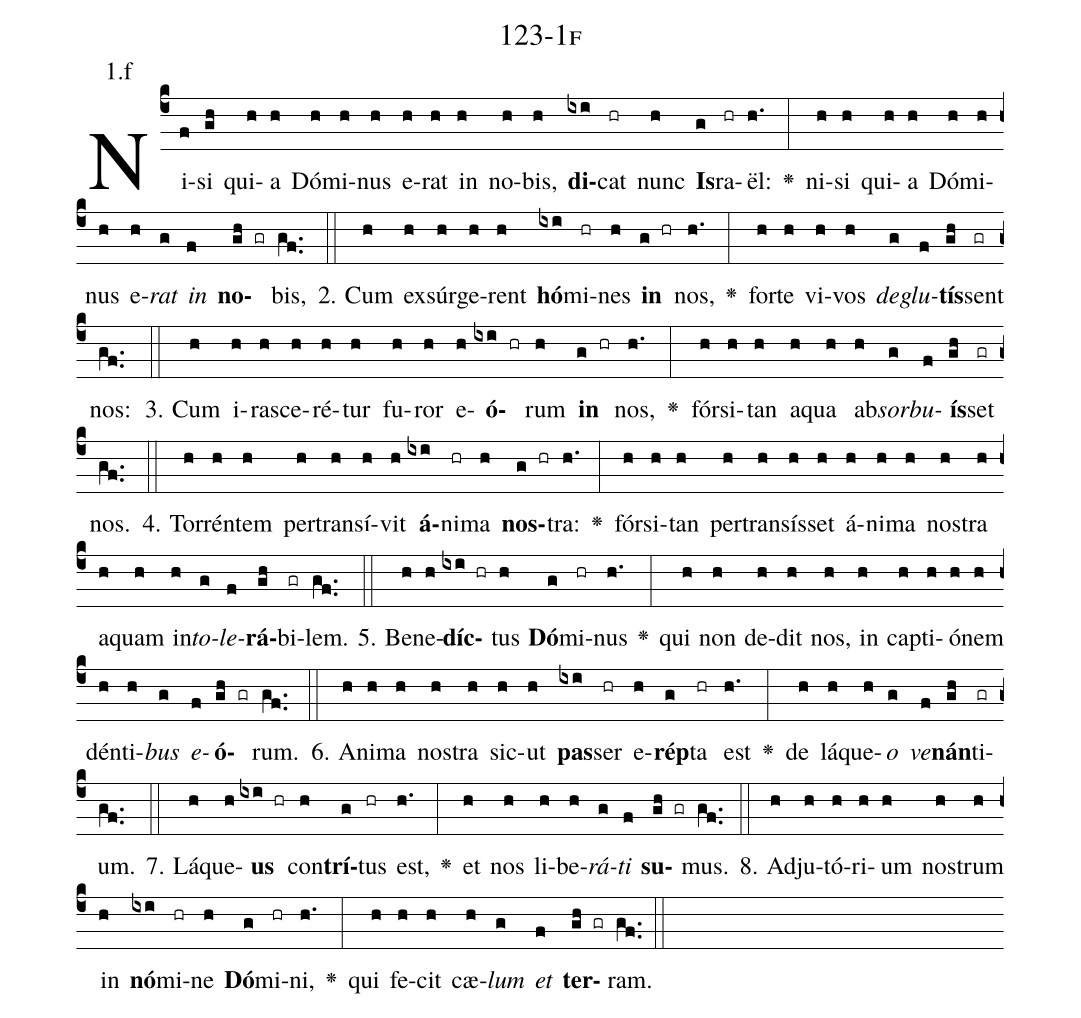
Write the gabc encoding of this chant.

name: 123-1f;
annotation: 1.f;
%%
(c4)Ni(f)si(gh) qui(h)a(h) Dó(h)mi(h)nus(h) e(h)rat(h) in(h) no(h)bis,(h) <b>di</b>(ixi)cat(hr) nunc(h) <b>Is</b>(g)ra(hr)ël:(h.) <v>\greheightstar</v>(:) ni(h)si(h) qui(h)a(h) Dó(h)mi(h)nus(h) e(h)<i>rat</i>(g) <i>in</i>(f) <b>no</b>(gh gr)bis,(gf..) (::)
2. Cum(h) ex(h)súr(h)ge(h)rent(h) <b>hó</b>(ixi)mi(hr)nes(h) <b>in</b>(g hr) nos,(h.) <v>\greheightstar</v>(:) for(h)te(h) vi(h)vos(h) <i>de</i>(g)<i>glu</i>(f)<b>tís</b>(gh)sent(gr) nos:(gf..) (::)
3. Cum(h) i(h)ra(h)sce(h)ré(h)tur(h) fu(h)ror(h) e(h)<b>ó</b>(ixi hr)rum(h) <b>in</b>(g hr) nos,(h.) <v>\greheightstar</v>(:) fór(h)si(h)tan(h) a(h)qua(h) ab(h)<i>sor</i>(g)<i>bu</i>(f)<b>ís</b>(gh)set(gr) nos.(gf..) (::)
4. Tor(h)rén(h)tem(h) per(h)trans(h)í(h)vit(h) <b>á</b>(ixi)ni(hr)ma(h) <b>nos</b>(g hr)tra:(h.) <v>\greheightstar</v>(:) fór(h)si(h)tan(h) per(h)trans(h)ís(h)set(h) á(h)ni(h)ma(h) nos(h)tra(h) a(h)quam(h) in(h)<i>to</i>(g)<i>le</i>(f)<b>rá</b>(gh)bi(gr)lem.(gf..) (::)
5. Be(h)ne(h)<b>díc</b>(ixi hr)tus(h) <b>Dó</b>(g)mi(hr)nus(h.) <v>\greheightstar</v>(:) qui(h) non(h) de(h)dit(h) nos,(h) in(h) cap(h)ti(h)ó(h)nem(h) dén(h)ti(h)<i>bus</i>(g) <i>e</i>(f)<b>ó</b>(gh gr)rum.(gf..) (::)
6. A(h)ni(h)ma(h) nos(h)tra(h) sic(h)ut(h) <b>pas</b>(ixi)ser(hr) e(h)<b>rép</b>(g)ta(hr) est(h.) <v>\greheightstar</v>(:) de(h) lá(h)que(h)<i>o</i>(g) <i>ve</i>(f)<b>nán</b>(gh)ti(gr)um.(gf..) (::)
7. Lá(h)que(h)<b>us</b>(ixi hr) con(h)<b>trí</b>(g)tus(hr) est,(h.) <v>\greheightstar</v>(:) et(h) nos(h) li(h)be(h)<i>rá</i>(g)<i>ti</i>(f) <b>su</b>(gh gr)mus.(gf..) (::)
8. Ad(h)ju(h)tó(h)ri(h)um(h) nos(h)trum(h) in(h) <b>nó</b>(ixi)mi(hr)ne(h) <b>Dó</b>(g)mi(hr)ni,(h.) <v>\greheightstar</v>(:) qui(h) fe(h)cit(h) cæ(h)<i>lum</i>(g) <i>et</i>(f) <b>ter</b>(gh gr)ram.(gf..) (::)
